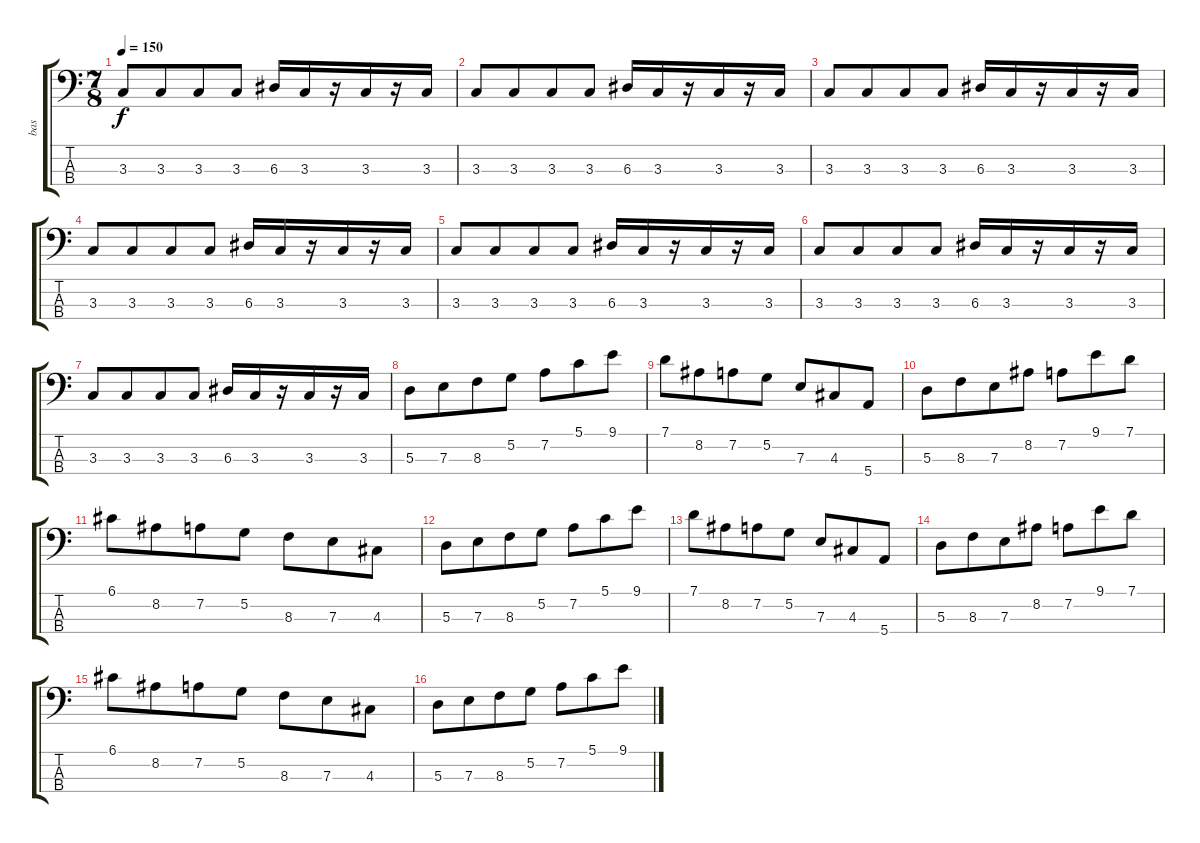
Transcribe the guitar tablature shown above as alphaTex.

\track ("bas" "bas") {instrument electricbassfinger}
\staff {score tabs}
\tuning (G2 D2 A1 E1) {hide}
\ts (7 8)
\tempo 150
\clef f4
\ks c
3.3.8{dy f} 3.3.8 3.3.8 3.3.8 6.3.16 3.3.16 r.16 3.3.16 r.16 3.3.16 |
3.3.8 3.3.8 3.3.8 3.3.8 6.3.16 3.3.16 r.16 3.3.16 r.16 3.3.16 |
3.3.8 3.3.8 3.3.8 3.3.8 6.3.16 3.3.16 r.16 3.3.16 r.16 3.3.16 |
3.3.8 3.3.8 3.3.8 3.3.8 6.3.16 3.3.16 r.16 3.3.16 r.16 3.3.16 |
3.3.8 3.3.8 3.3.8 3.3.8 6.3.16 3.3.16 r.16 3.3.16 r.16 3.3.16 |
3.3.8 3.3.8 3.3.8 3.3.8 6.3.16 3.3.16 r.16 3.3.16 r.16 3.3.16 |
3.3.8 3.3.8 3.3.8 3.3.8 6.3.16 3.3.16 r.16 3.3.16 r.16 3.3.16 |
5.3.8 7.3.8 8.3.8 5.2.8 7.2.8 5.1.8 9.1.8 |
7.1.8 8.2.8 7.2.8 5.2.8 7.3.8 4.3.8 5.4.8 |
5.3.8 8.3.8 7.3.8 8.2.8 7.2.8 9.1.8 7.1.8 |
6.1.8 8.2.8 7.2.8 5.2.8 8.3.8 7.3.8 4.3.8 |
5.3.8 7.3.8 8.3.8 5.2.8 7.2.8 5.1.8 9.1.8 |
7.1.8 8.2.8 7.2.8 5.2.8 7.3.8 4.3.8 5.4.8 |
5.3.8 8.3.8 7.3.8 8.2.8 7.2.8 9.1.8 7.1.8 |
6.1.8 8.2.8 7.2.8 5.2.8 8.3.8 7.3.8 4.3.8 |
5.3.8 7.3.8 8.3.8 5.2.8 7.2.8 5.1.8 9.1.8
